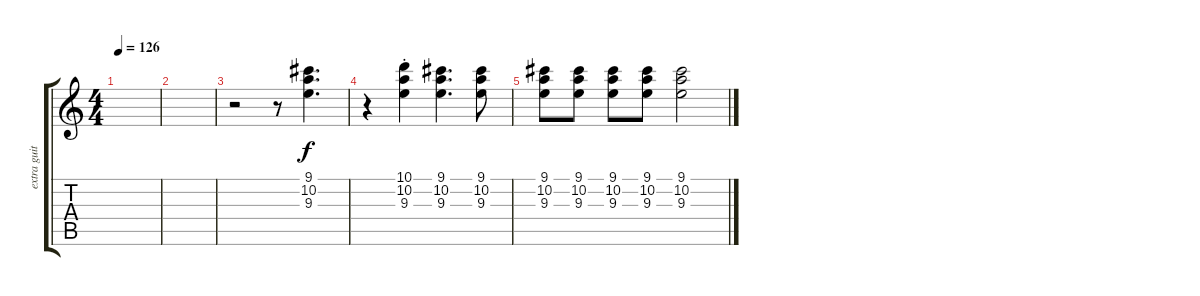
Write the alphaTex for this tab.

\track ("extra guitar" "extra guit") {instrument overdrivenguitar}
\staff {score tabs}
\tuning (E4 B3 G3 D3 A2 E2) {hide}
\ts (4 4)
\tempo 126
\clef g2
\ks c
|
|
r.2{volume 11} r.8 (9.1 10.2 9.3).4{d} |
r.4 (10.1{st} 10.2{st} 9.3{st}).4 (9.1 10.2 9.3).4{d} (9.1 10.2 9.3).8 |
(9.1 10.2 9.3).8 (9.1 10.2 9.3).8 (9.1 10.2 9.3).8 (9.1 10.2 9.3).8 (9.1 10.2 9.3).2
